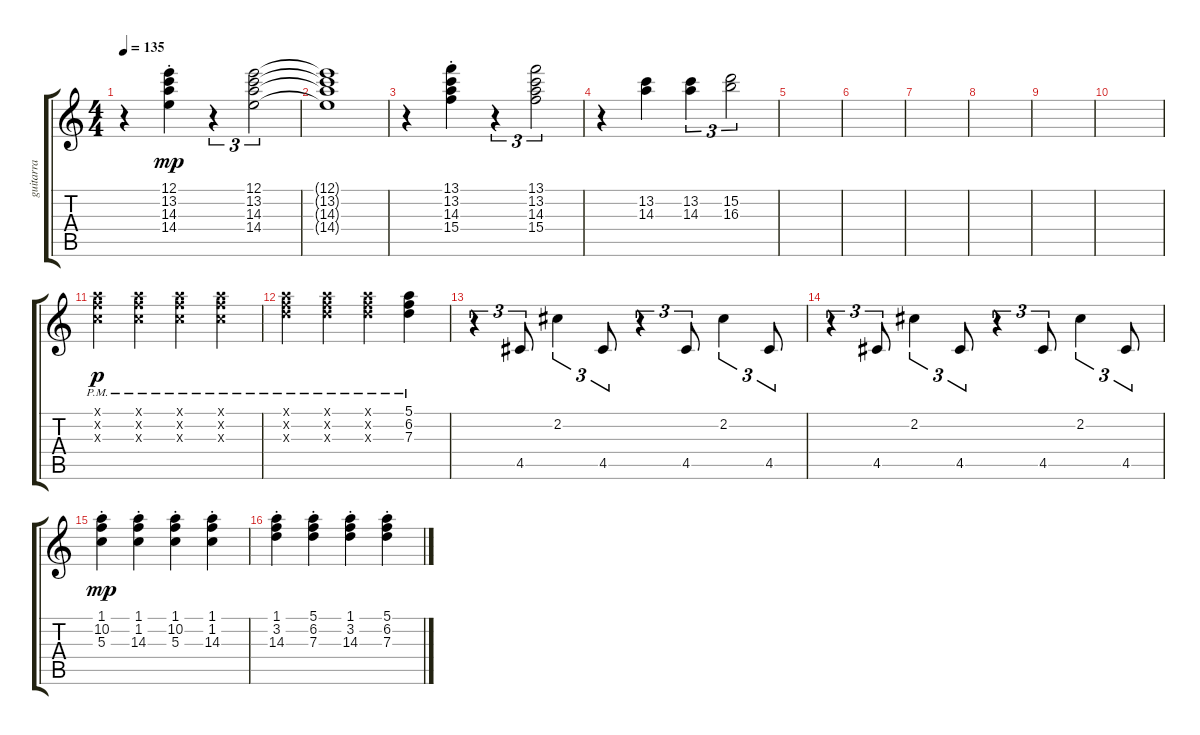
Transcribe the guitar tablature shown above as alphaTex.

\track ("guitarra" "guitarra") {instrument distortionguitar}
\staff {score tabs}
\tuning (E4 B3 G3 D3 A2 E2) {hide}
\ts (4 4)
\tempo 135
\clef g2
\ks c
r.4{dy mp} (12.1{st} 13.2{st} 14.3{st} 14.4{st}).4 r.4{tu (3 2)} (12.1 13.2 14.3 14.4).2{tu (3 2)} |
(12.1{t} 13.2{t} 14.3{t} 14.4{t}).1 |
r.4 (13.1{st} 13.2{st} 14.3{st} 15.4{st}).4 r.4{tu (3 2)} (13.1 13.2 14.3 15.4).2{tu (3 2)} |
r.4 (13.2 14.3).4 (13.2 14.3).4{tu (3 2)} (15.2 16.3).2{tu (3 2)} |
|
|
|
|
|
|
(1.1{pm x} 10.2{pm x} 5.3{pm x}).4{dy p} (1.1{pm x} 1.2{pm x} 14.3{pm x}).4 (1.1{pm x} 10.2{pm x} 5.3{pm x}).4 (1.1{pm x} 1.2{pm x} 14.3{pm x}).4 |
(1.1{pm x} 3.2{pm x} 14.3{pm x}).4 (5.1{pm x} 6.2{pm x} 7.3{pm x}).4 (1.1{pm x} 3.2{pm x} 14.3{pm x}).4 (5.1{pm} 6.2{pm} 7.3{pm}).4 |
r.4{tu (3 2)} 4.5.8{tu (3 2)} 2.2.4{tu (3 2)} 4.5.8{tu (3 2)} r.4{tu (3 2)} 4.5.8{tu (3 2)} 2.2.4{tu (3 2)} 4.5.8{tu (3 2)} |
r.4{tu (3 2)} 4.5.8{tu (3 2)} 2.2.4{tu (3 2)} 4.5.8{tu (3 2)} r.4{tu (3 2)} 4.5.8{tu (3 2)} 2.2.4{tu (3 2)} 4.5.8{tu (3 2)} |
(1.1{st} 10.2{st} 5.3{st}).4{dy mp} (1.1{st} 1.2{st} 14.3{st}).4 (1.1{st} 10.2{st} 5.3{st}).4 (1.1{st} 1.2{st} 14.3{st}).4 |
(1.1{st} 3.2{st} 14.3{st}).4 (5.1{st} 6.2{st} 7.3{st}).4 (1.1{st} 3.2{st} 14.3{st}).4 (5.1{st} 6.2{st} 7.3{st}).4
